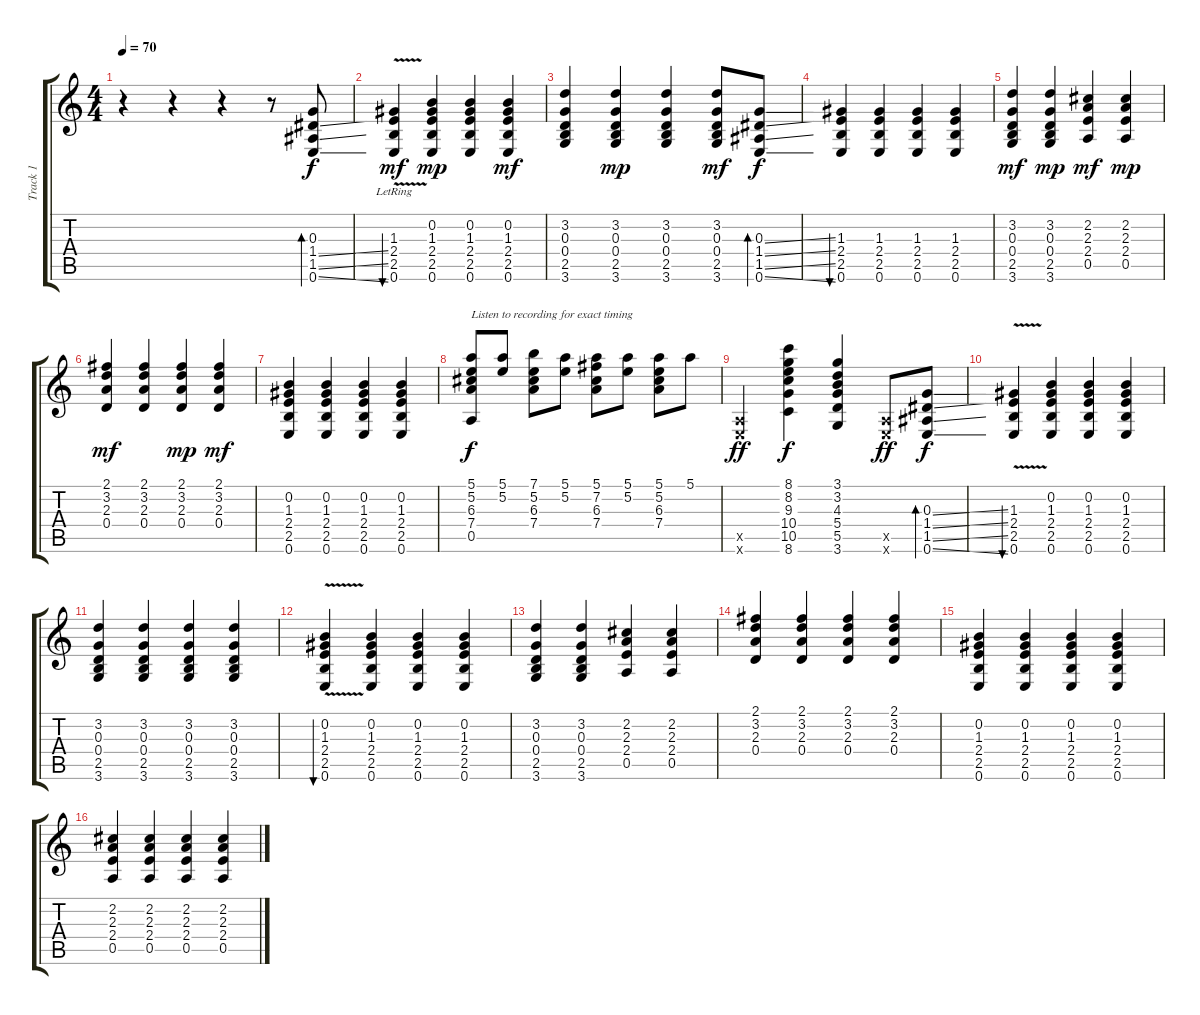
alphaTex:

\track ("Track 1" "Track 1") {instrument acousticguitarsteel}
\staff {score tabs}
\tuning (E4 B3 G3 D3 A2 E2) {hide}
\ts (4 4)
\tempo 70
\clef g2
\ks c
r.4{dy f instrument acousticguitarsteel} r.4 r.4 r.8 (0.3 1.4{ss} 1.5{ss} 0.6{ss}).8{bd 120} |
(1.3{lr} 2.4{lr} 2.5{v lr} 0.6{lr}).4{bu 120 dy mf} (0.2 1.3 2.4 2.5 0.6).4{dy mp} (0.2 1.3 2.4 2.5 0.6).4 (0.2 1.3 2.4 2.5 0.6).4{dy mf} |
(3.2 0.3 0.4 2.5 3.6).4 (3.2 0.3 0.4 2.5 3.6).4{dy mp} (3.2 0.3 0.4 2.5 3.6).4 (3.2 0.3 0.4 2.5 3.6).8{dy mf} (0.3{ss} 1.4{ss} 1.5{ss} 0.6{ss}).8{bd 120 dy f} |
(1.3 2.4 2.5 0.6).4{bu 120} (1.3 2.4 2.5 0.6).4 (1.3 2.4 2.5 0.6).4 (1.3 2.4 2.5 0.6).4 |
(3.2 0.3 0.4 2.5 3.6).4{dy mf} (3.2 0.3 0.4 2.5 3.6).4{dy mp} (2.2 2.3 2.4 0.5).4{dy mf} (2.2 2.3 2.4 0.5).4{dy mp} |
(2.1 3.2 2.3 0.4).4{dy mf} (2.1 3.2 2.3 0.4).4 (2.1 3.2 2.3 0.4).4{dy mp} (2.1 3.2 2.3 0.4).4{dy mf} |
(0.2 1.3 2.4 2.5 0.6).4 (0.2 1.3 2.4 2.5 0.6).4 (0.2 1.3 2.4 2.5 0.6).4 (0.2 1.3 2.4 2.5 0.6).4 |
(5.1 5.2 6.3 7.4 0.5).8{txt "Listen to recording for exact timing" dy f} (5.1 5.2).8 (7.1 5.2 6.3 7.4).8 (5.1 5.2).8 (5.1 7.2 6.3 7.4).8 (5.1 5.2).8 (5.1 5.2 6.3 7.4).8 5.1.8 |
(0.5{x} 0.6{x}).4{dy ff} (8.1 8.2 9.3 10.4 10.5 8.6).4{dy f} (3.1 3.2 4.3 5.4 5.5 3.6).4 (0.5{x} 0.6{x}).8{dy ff} (0.3{ss} 1.4{ss} 1.5{ss} 0.6{ss}).8{bd 60 dy f} |
(1.3 2.4 2.5{v} 0.6).4{bu 60} (0.2 1.3 2.4 2.5 0.6).4 (0.2 1.3 2.4 2.5 0.6).4 (0.2 1.3 2.4 2.5 0.6).4 |
(3.2 0.3 0.4 2.5 3.6).4 (3.2 0.3 0.4 2.5 3.6).4 (3.2 0.3 0.4 2.5 3.6).4 (3.2 0.3 0.4 2.5 3.6).4 |
(0.2 1.3 2.4 2.5{v} 0.6).4{bu 60} (0.2 1.3 2.4 2.5 0.6).4 (0.2 1.3 2.4 2.5 0.6).4 (0.2 1.3 2.4 2.5 0.6).4 |
(3.2 0.3 0.4 2.5 3.6).4 (3.2 0.3 0.4 2.5 3.6).4 (2.2 2.3 2.4 0.5).4 (2.2 2.3 2.4 0.5).4 |
(2.1 3.2 2.3 0.4).4 (2.1 3.2 2.3 0.4).4 (2.1 3.2 2.3 0.4).4 (2.1 3.2 2.3 0.4).4 |
(0.2 1.3 2.4 2.5 0.6).4 (0.2 1.3 2.4 2.5 0.6).4 (0.2 1.3 2.4 2.5 0.6).4 (0.2 1.3 2.4 2.5 0.6).4 |
(2.2 2.3 2.4 0.5).4 (2.2 2.3 2.4 0.5).4 (2.2 2.3 2.4 0.5).4 (2.2 2.3 2.4 0.5).4
